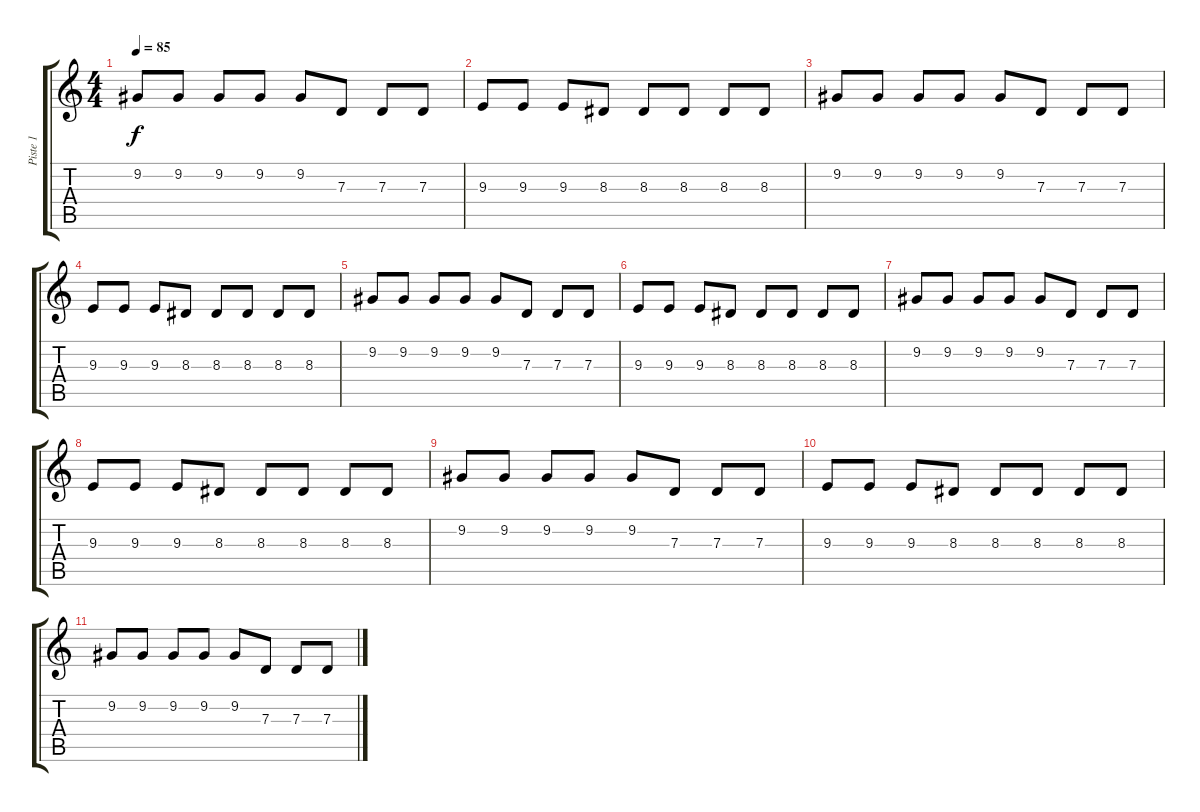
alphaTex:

\track ("Piste 1" "Piste 1") {instrument electricpiano1}
\staff {score tabs}
\tuning (E4 B3 G3 D3 A2 E2) {hide}
\ts (4 4)
\tempo 85
\clef g2
\ks c
9.2.8{dy f} 9.2.8 9.2.8 9.2.8 9.2.8 7.3.8 7.3.8 7.3.8 |
9.3.8 9.3.8 9.3.8 8.3.8 8.3.8 8.3.8 8.3.8 8.3.8 |
9.2.8 9.2.8 9.2.8 9.2.8 9.2.8 7.3.8 7.3.8 7.3.8 |
9.3.8 9.3.8 9.3.8 8.3.8 8.3.8 8.3.8 8.3.8 8.3.8 |
9.2.8 9.2.8 9.2.8 9.2.8 9.2.8 7.3.8 7.3.8 7.3.8 |
9.3.8 9.3.8 9.3.8 8.3.8 8.3.8 8.3.8 8.3.8 8.3.8 |
9.2.8 9.2.8 9.2.8 9.2.8 9.2.8 7.3.8 7.3.8 7.3.8 |
9.3.8 9.3.8 9.3.8 8.3.8 8.3.8 8.3.8 8.3.8 8.3.8 |
9.2.8 9.2.8 9.2.8 9.2.8 9.2.8 7.3.8 7.3.8 7.3.8 |
9.3.8 9.3.8 9.3.8 8.3.8 8.3.8 8.3.8 8.3.8 8.3.8 |
9.2.8 9.2.8 9.2.8 9.2.8 9.2.8 7.3.8 7.3.8 7.3.8
